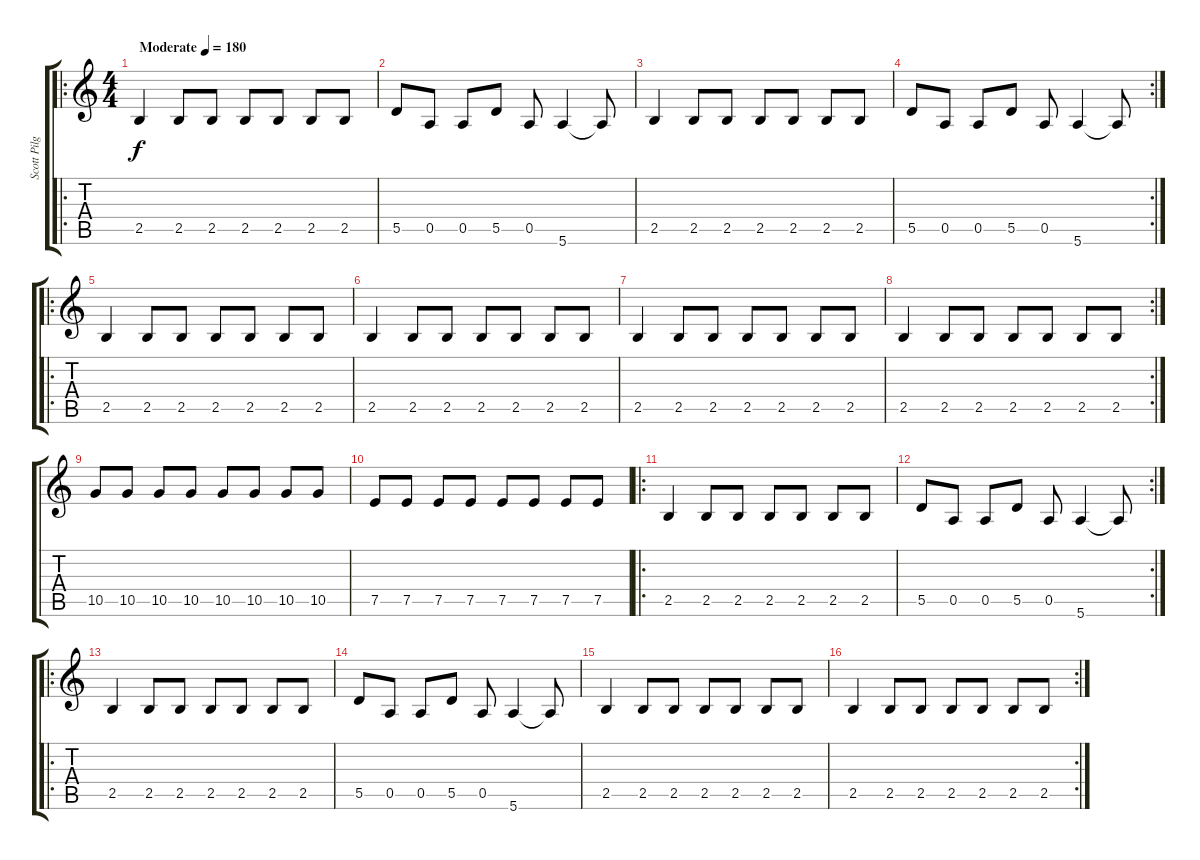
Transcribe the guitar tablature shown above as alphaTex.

\track ("Scott Pilgrim" "Scott Pilg") {instrument electricbassfinger}
\staff {score tabs}
\tuning (E4 B3 G3 D3 A2 E2) {hide}
\ro
\ts (4 4)
\tempo (180 "Moderate")
\clef g2
\ks c
2.5.4{dy f instrument electricbassfinger} 2.5.8 2.5.8 2.5.8 2.5.8 2.5.8 2.5.8 |
5.5.8 0.5.8 0.5.8 5.5.8 0.5.8 5.6.4 5.6{t}.8 |
2.5.4 2.5.8 2.5.8 2.5.8 2.5.8 2.5.8 2.5.8 |
\rc 2
5.5.8 0.5.8 0.5.8 5.5.8 0.5.8 5.6.4 5.6{t}.8 |
\ro
2.5.4 2.5.8 2.5.8 2.5.8 2.5.8 2.5.8 2.5.8 |
2.5.4 2.5.8 2.5.8 2.5.8 2.5.8 2.5.8 2.5.8 |
2.5.4 2.5.8 2.5.8 2.5.8 2.5.8 2.5.8 2.5.8 |
\rc 2
2.5.4 2.5.8 2.5.8 2.5.8 2.5.8 2.5.8 2.5.8 |
10.5.8 10.5.8 10.5.8 10.5.8 10.5.8 10.5.8 10.5.8 10.5.8 |
7.5.8 7.5.8 7.5.8 7.5.8 7.5.8 7.5.8 7.5.8 7.5.8 |
\ro
2.5.4 2.5.8 2.5.8 2.5.8 2.5.8 2.5.8 2.5.8 |
\rc 2
5.5.8 0.5.8 0.5.8 5.5.8 0.5.8 5.6.4 5.6{t}.8 |
\ro
2.5.4 2.5.8 2.5.8 2.5.8 2.5.8 2.5.8 2.5.8 |
5.5.8 0.5.8 0.5.8 5.5.8 0.5.8 5.6.4 5.6{t}.8 |
2.5.4 2.5.8 2.5.8 2.5.8 2.5.8 2.5.8 2.5.8 |
\rc 2
2.5.4 2.5.8 2.5.8 2.5.8 2.5.8 2.5.8 2.5.8
